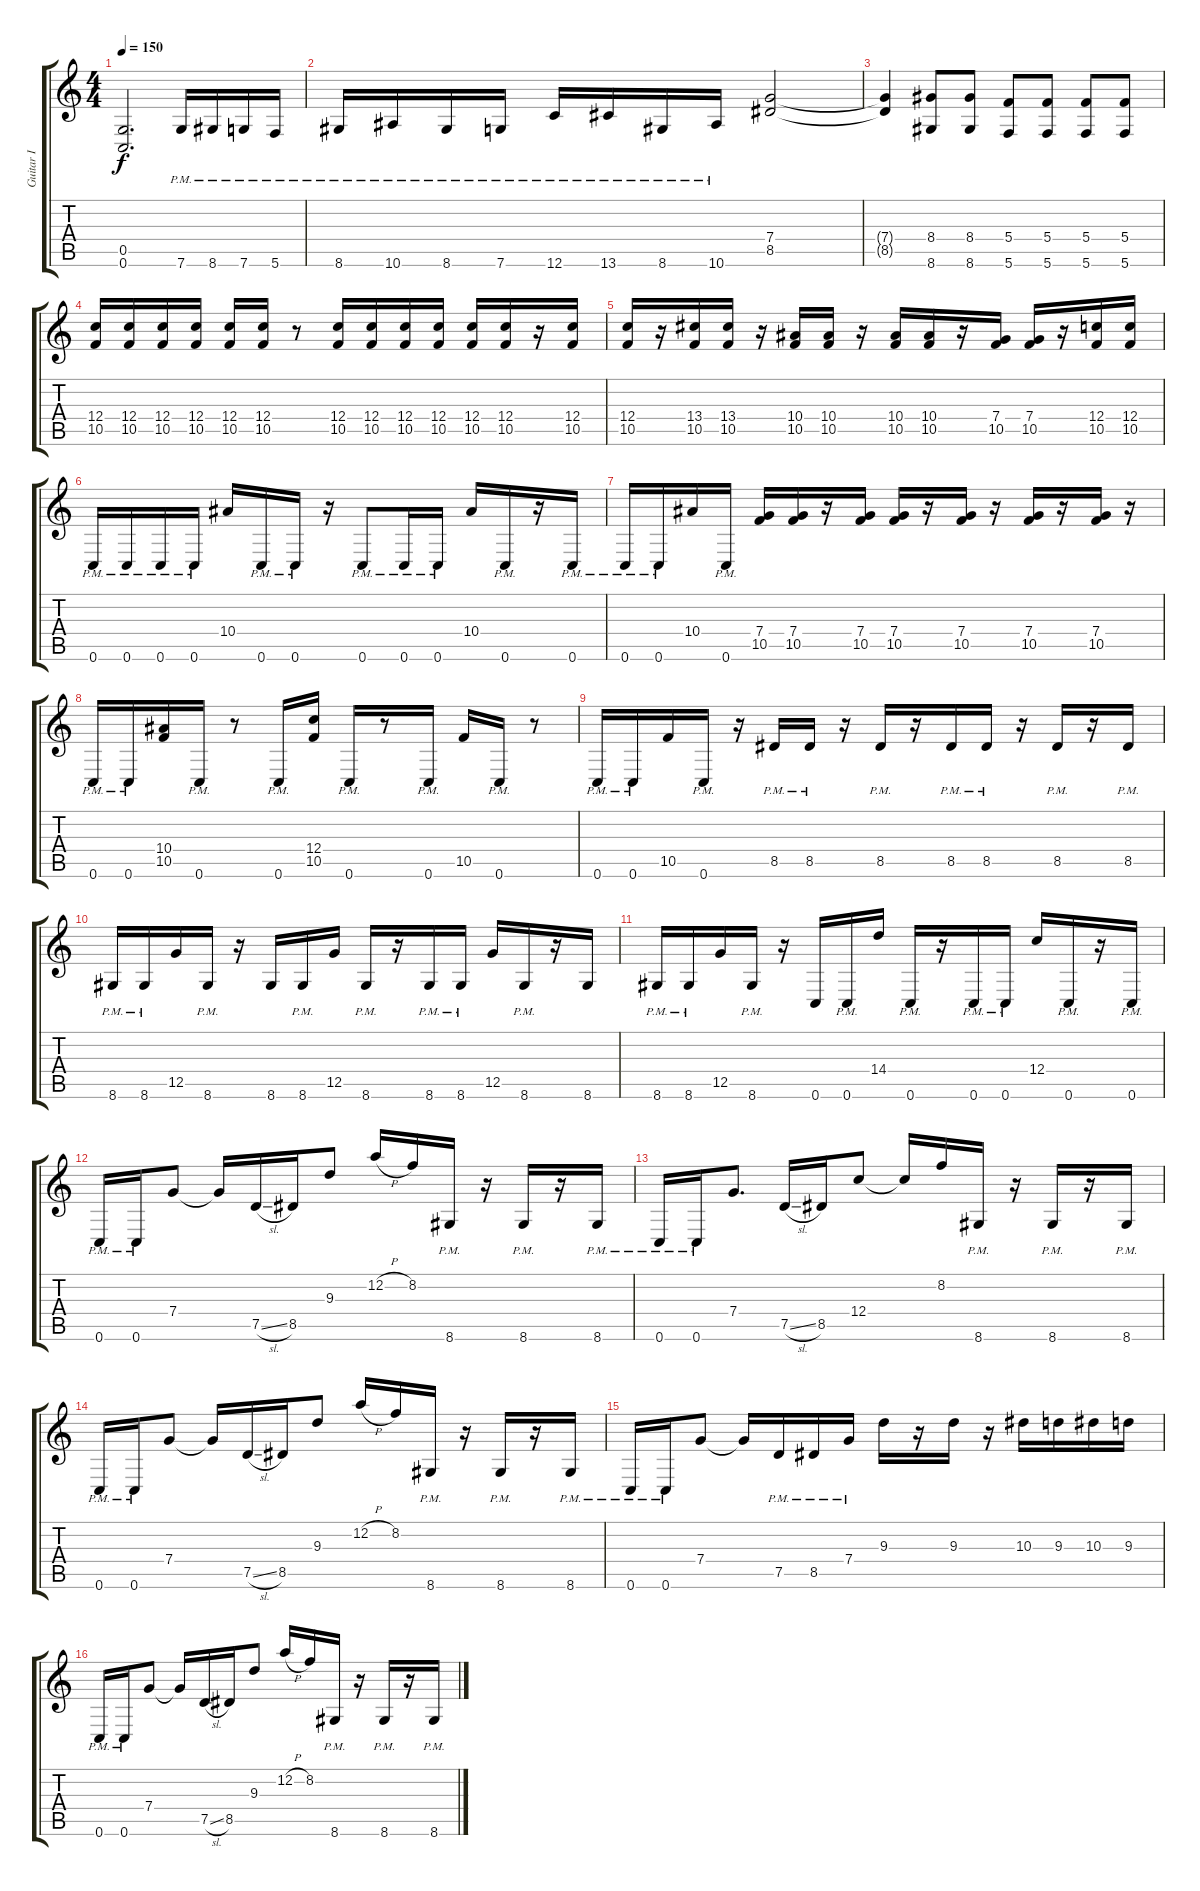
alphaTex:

\track ("Guitar I" "Guitar I") {instrument distortionguitar}
\staff {score tabs}
\tuning (D4 A3 F3 C3 G2 C2) {hide}
\ts (4 4)
\tempo 150
\clef g2
\ks c
(0.5{t} 0.6{t}).2{d dy f} 7.6{pm}.16 8.6{pm}.16 7.6{pm}.16 5.6{pm}.16 |
8.6{pm}.16 10.6{pm}.16 8.6{pm}.16 7.6{pm}.16 12.6{pm}.16 13.6{pm}.16 8.6{pm}.16 10.6{pm}.16 (7.4 8.5).2 |
(7.4{t} 8.5{t}).4 (8.4 8.6).8 (8.4 8.6).8 (5.4 5.6).8 (5.4 5.6).8 (5.4 5.6).8 (5.4 5.6).8 |
(12.4 10.5).16 (12.4 10.5).16 (12.4 10.5).16 (12.4 10.5).16 (12.4 10.5).16 (12.4 10.5).16 r.8 (12.4 10.5).16 (12.4 10.5).16 (12.4 10.5).16 (12.4 10.5).16 (12.4 10.5).16 (12.4 10.5).16 r.16 (12.4 10.5).16 |
(12.4 10.5).16 r.16 (13.4 10.5).16 (13.4 10.5).16 r.16 (10.4 10.5).16 (10.4 10.5).16 r.16 (10.4 10.5).16 (10.4 10.5).16 r.16 (7.4 10.5).16 (7.4 10.5).16 r.16 (12.4 10.5).16 (12.4 10.5).16 |
0.6{pm}.16 0.6{pm}.16 0.6{pm}.16 0.6{pm}.16 10.4.16 0.6{pm}.16 0.6{pm}.16 r.16 0.6{pm}.8 0.6{pm}.16 0.6{pm}.16 10.4.16 0.6{pm}.16 r.16 0.6{pm}.16 |
0.6{pm}.16 0.6{pm}.16 10.4.16 0.6{pm}.16 (7.4 10.5).16 (7.4 10.5).16 r.16 (7.4 10.5).16 (7.4 10.5).16 r.16 (7.4 10.5).16 r.16 (7.4 10.5).16 r.16 (7.4 10.5).16 r.16 |
0.6{pm}.16 0.6{pm}.16 (10.4 10.5).16 0.6{pm}.16 r.8 0.6{pm}.16 (12.4 10.5).16 0.6{pm}.16 r.8 0.6{pm}.16 10.5.16 0.6{pm}.16 r.8 |
0.6{pm}.16 0.6{pm}.16 10.5.16 0.6{pm}.16 r.16 8.5{pm}.16 8.5{pm}.16 r.16 8.5{pm}.16 r.16 8.5{pm}.16 8.5{pm}.16 r.16 8.5{pm}.16 r.16 8.5{pm}.16 |
8.6{pm}.16 8.6{pm}.16 12.5.16 8.6{pm}.16 r.16 8.6.16 8.6{pm}.16 12.5.16 8.6{pm}.16 r.16 8.6{pm}.16 8.6{pm}.16 12.5.16 8.6{pm}.16 r.16 8.6.16 |
8.6{pm}.16 8.6{pm}.16 12.5.16 8.6{pm}.16 r.16 0.6.16 0.6{pm}.16 14.4.16 0.6{pm}.16 r.16 0.6{pm}.16 0.6{pm}.16 12.4.16 0.6{pm}.16 r.16 0.6{pm}.16 |
0.6{pm}.16 0.6{pm}.16 7.4.8 7.4{t}.16 7.5{sl}.16 8.5.16 9.3.8 12.2{h}.16 8.2.16 8.6{pm}.16 r.16 8.6{pm}.16 r.16 8.6{pm}.16 |
0.6{pm}.16 0.6{pm}.16 7.4.8{d} 7.5{sl}.16 8.5.16 12.4.8 12.4{t}.16 8.2.16 8.6{pm}.16 r.16 8.6{pm}.16 r.16 8.6{pm}.16 |
0.6{pm}.16 0.6{pm}.16 7.4.8 7.4{t}.16 7.5{sl}.16 8.5.16 9.3.8 12.2{h}.16 8.2.16 8.6{pm}.16 r.16 8.6{pm}.16 r.16 8.6{pm}.16 |
0.6{pm}.16 0.6{pm}.16 7.4.8 7.4{t}.16 7.5{pm}.16 8.5{pm}.16 7.4{pm}.16 9.3.16 r.16 9.3.16 r.16 10.3.16 9.3.16 10.3.16 9.3.16 |
0.6{pm}.16 0.6{pm}.16 7.4.8 7.4{t}.16 7.5{sl}.16 8.5.16 9.3.8 12.2{h}.16 8.2.16 8.6{pm}.16 r.16 8.6{pm}.16 r.16 8.6{pm}.16
